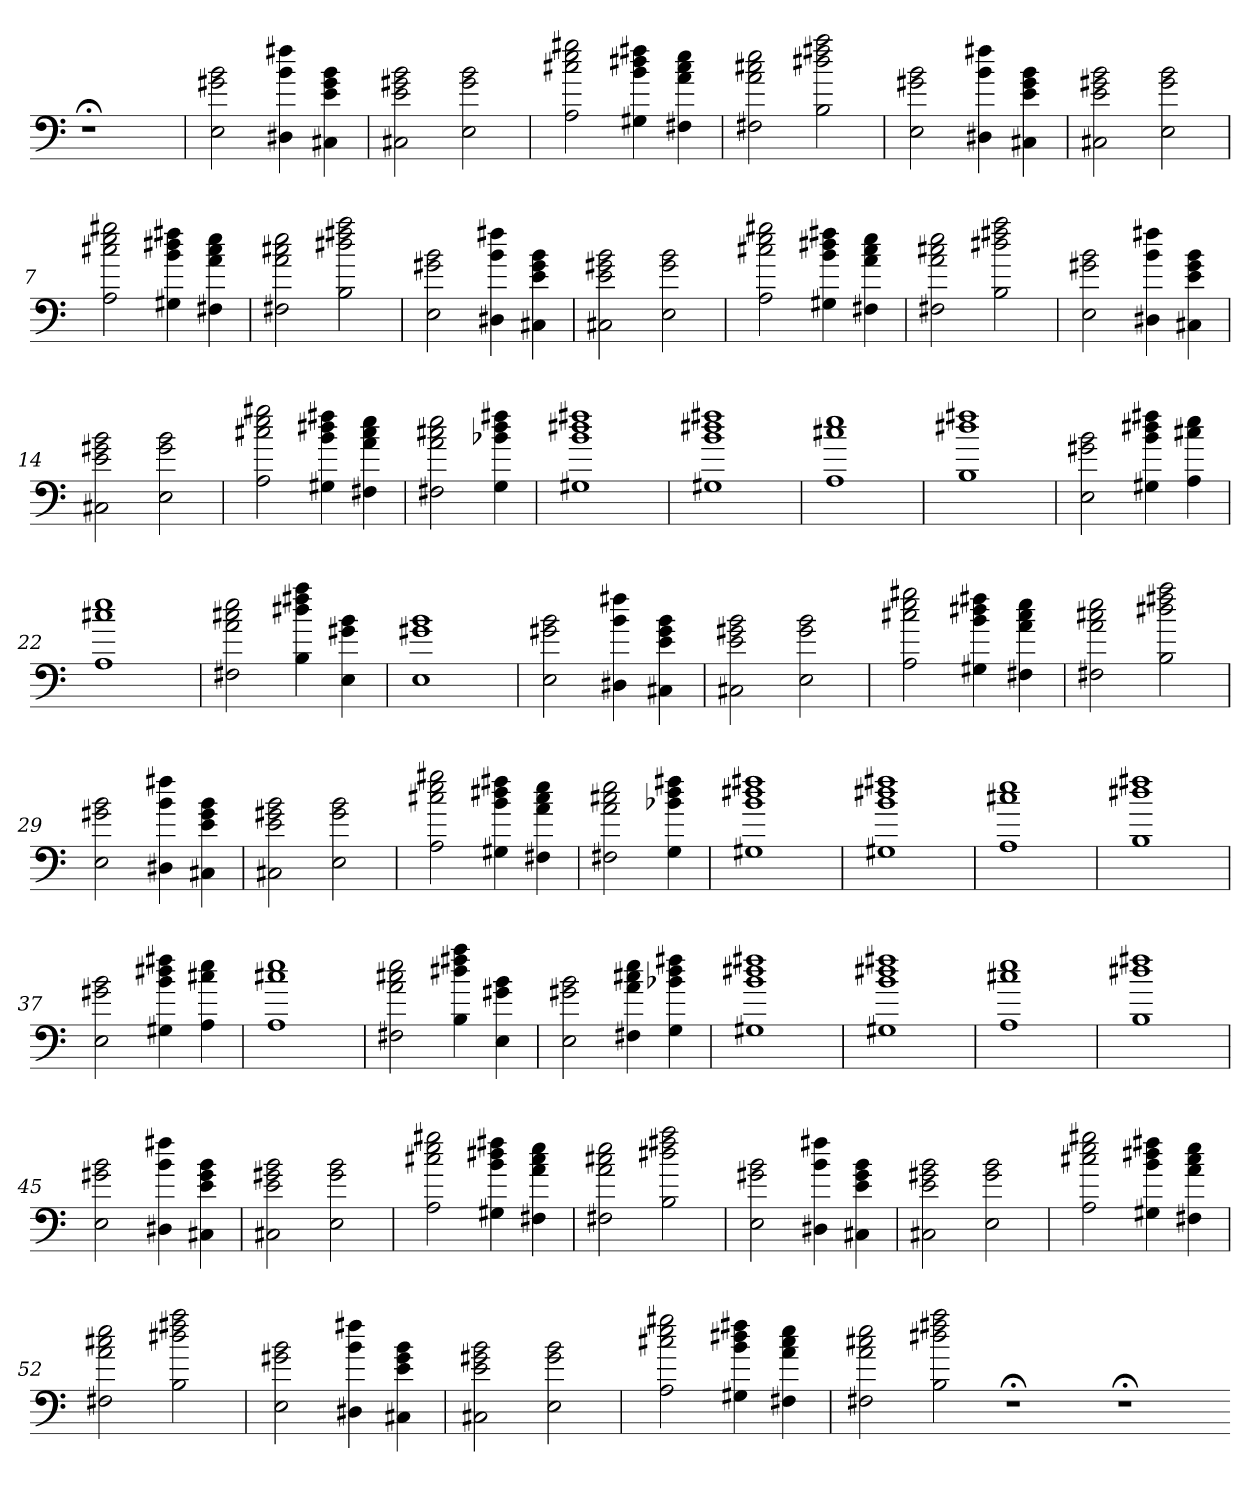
**kern
*part1
*staff1
=
1r;<
=1
2E 2g#X 2b
4D#X 4b 4ff#X
4C#X 4e 4g# 4b
=2
2C#X 2e 2g#X 2b
2E 2g# 2b
=3
2A 2cc#X 2ee 2gg#X
4G#X 4b 4dd#X 4ff#X
4F#X 4a 4cc# 4ee
=4
2F#X 2a 2cc#X 2ee
2B 2dd#X 2ff#X 2aa
=5
2E 2g#X 2b
4D#X 4b 4ff#X
4C#X 4e 4g# 4b
=6
2C#X 2e 2g#X 2b
2E 2g# 2b
=7
2A 2cc#X 2ee 2gg#X
4G#X 4b 4dd#X 4ff#X
4F#X 4a 4cc# 4ee
=8
2F#X 2a 2cc#X 2ee
2B 2dd#X 2ff#X 2aa
=9
2E 2g#X 2b
4D#X 4b 4ff#X
4C#X 4e 4g# 4b
=10
2C#X 2e 2g#X 2b
2E 2g# 2b
=11
2A 2cc#X 2ee 2gg#X
4G#X 4b 4dd#X 4ff#X
4F#X 4a 4cc# 4ee
=12
2F#X 2a 2cc#X 2ee
2B 2dd#X 2ff#X 2aa
=13
2E 2g#X 2b
4D#X 4b 4ff#X
4C#X 4e 4g# 4b
=14
2C#X 2e 2g#X 2b
2E 2g# 2b
=15
2A 2cc#X 2ee 2gg#X
4G#X 4b 4dd#X 4ff#X
4F#X 4a 4cc# 4ee
=16
2F#X 2a 2cc#X 2ee
4G 4b-X 4dd 4ff#X
=17
1G#X 1b 1dd#X 1ff#X
=18
1G#X 1b 1dd#X 1ff#X
=19
1A 1cc#X 1ee
=20
1B 1dd#X 1ff#X
=21
2E 2g#X 2b
4G#X 4b 4dd#X 4ff#X
4A 4cc#X 4ee
=22
1A 1cc#X 1ee
=23
2F#X 2a 2cc#X 2ee
4B 4dd#X 4ff#X 4aa
4E 4g#X 4b
=24
1E 1g#X 1b
=25
2E 2g#X 2b
4D#X 4b 4ff#X
4C#X 4e 4g# 4b
=26
2C#X 2e 2g#X 2b
2E 2g# 2b
=27
2A 2cc#X 2ee 2gg#X
4G#X 4b 4dd#X 4ff#X
4F#X 4a 4cc# 4ee
=28
2F#X 2a 2cc#X 2ee
2B 2dd#X 2ff#X 2aa
=29
2E 2g#X 2b
4D#X 4b 4ff#X
4C#X 4e 4g# 4b
=30
2C#X 2e 2g#X 2b
2E 2g# 2b
=31
2A 2cc#X 2ee 2gg#X
4G#X 4b 4dd#X 4ff#X
4F#X 4a 4cc# 4ee
=32
2F#X 2a 2cc#X 2ee
4G 4b-X 4dd 4ff#X
=33
1G#X 1b 1dd#X 1ff#X
=34
1G#X 1b 1dd#X 1ff#X
=35
1A 1cc#X 1ee
=36
1B 1dd#X 1ff#X
=37
2E 2g#X 2b
4G#X 4b 4dd#X 4ff#X
4A 4cc#X 4ee
=38
1A 1cc#X 1ee
=39
2F#X 2a 2cc#X 2ee
4B 4dd#X 4ff#X 4aa
4E 4g#X 4b
=40
2E 2g#X 2b
4F#X 4a 4cc#X 4ee
4G 4b-X 4dd 4ff#X
=41
1G#X 1b 1dd#X 1ff#X
=42
1G#X 1b 1dd#X 1ff#X
=43
1A 1cc#X 1ee
=44
1B 1dd#X 1ff#X
=45
2E 2g#X 2b
4D#X 4b 4ff#X
4C#X 4e 4g# 4b
=46
2C#X 2e 2g#X 2b
2E 2g# 2b
=47
2A 2cc#X 2ee 2gg#X
4G#X 4b 4dd#X 4ff#X
4F#X 4a 4cc# 4ee
=48
2F#X 2a 2cc#X 2ee
2B 2dd#X 2ff#X 2aa
=49
2E 2g#X 2b
4D#X 4b 4ff#X
4C#X 4e 4g# 4b
=50
2C#X 2e 2g#X 2b
2E 2g# 2b
=51
2A 2cc#X 2ee 2gg#X
4G#X 4b 4dd#X 4ff#X
4F#X 4a 4cc# 4ee
=52
2F#X 2a 2cc#X 2ee
2B 2dd#X 2ff#X 2aa
=53
2E 2g#X 2b
4D#X 4b 4ff#X
4C#X 4e 4g# 4b
=54
2C#X 2e 2g#X 2b
2E 2g# 2b
=55
2A 2cc#X 2ee 2gg#X
4G#X 4b 4dd#X 4ff#X
4F#X 4a 4cc# 4ee
=56
2F#X 2a 2cc#X 2ee
2B 2dd#X 2ff#X 2aa
1r;<
1r;<
=-
*-
